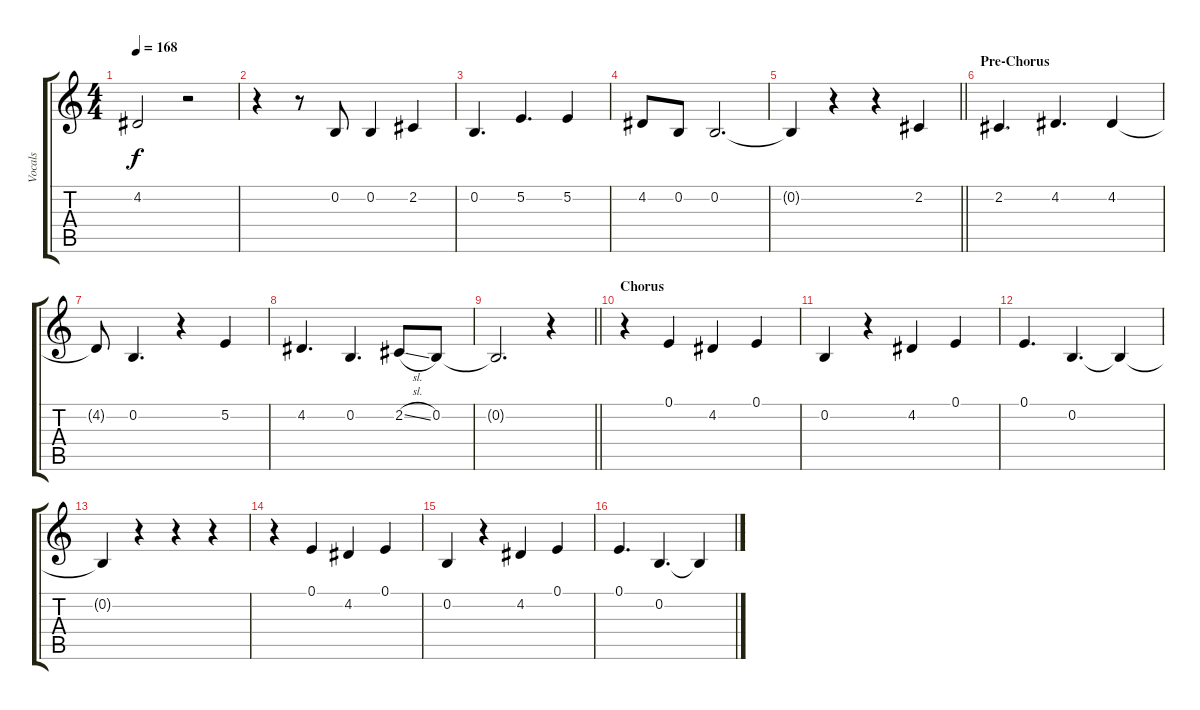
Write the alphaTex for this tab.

\track ("Vocals" "Vocals") {instrument altosax}
\staff {score tabs}
\tuning (E4 B3 G3 D3 A2 E2) {hide}
\ts (4 4)
\tempo 168
\clef g2
\ks c
4.2{t}.2{dy f} r.2 |
r.4 r.8 0.2.8 0.2.4 2.2.4 |
0.2.4{d} 5.2.4{d} 5.2.4 |
4.2.8 0.2.8 0.2.2{d} |
\barLineRight lightlight
0.2{t}.4 r.4 r.4 2.2.4 |
\section ("" "Pre-Chorus")
2.2.4{d} 4.2.4{d} 4.2.4 |
4.2{t}.8 0.2.4{d} r.4 5.2.4 |
4.2.4{d} 0.2.4{d} 2.2{sl}.8 0.2.8 |
\barLineRight lightlight
0.2{t}.2{d} r.4 |
\section ("" "Chorus")
r.4 0.1.4 4.2.4 0.1.4 |
0.2.4 r.4 4.2.4 0.1.4 |
0.1.4{d} 0.2.4{d} 0.2{t}.4 |
0.2{t}.4 r.4 r.4 r.4 |
r.4 0.1.4 4.2.4 0.1.4 |
0.2.4 r.4 4.2.4 0.1.4 |
0.1.4{d} 0.2.4{d} 0.2{t}.4
